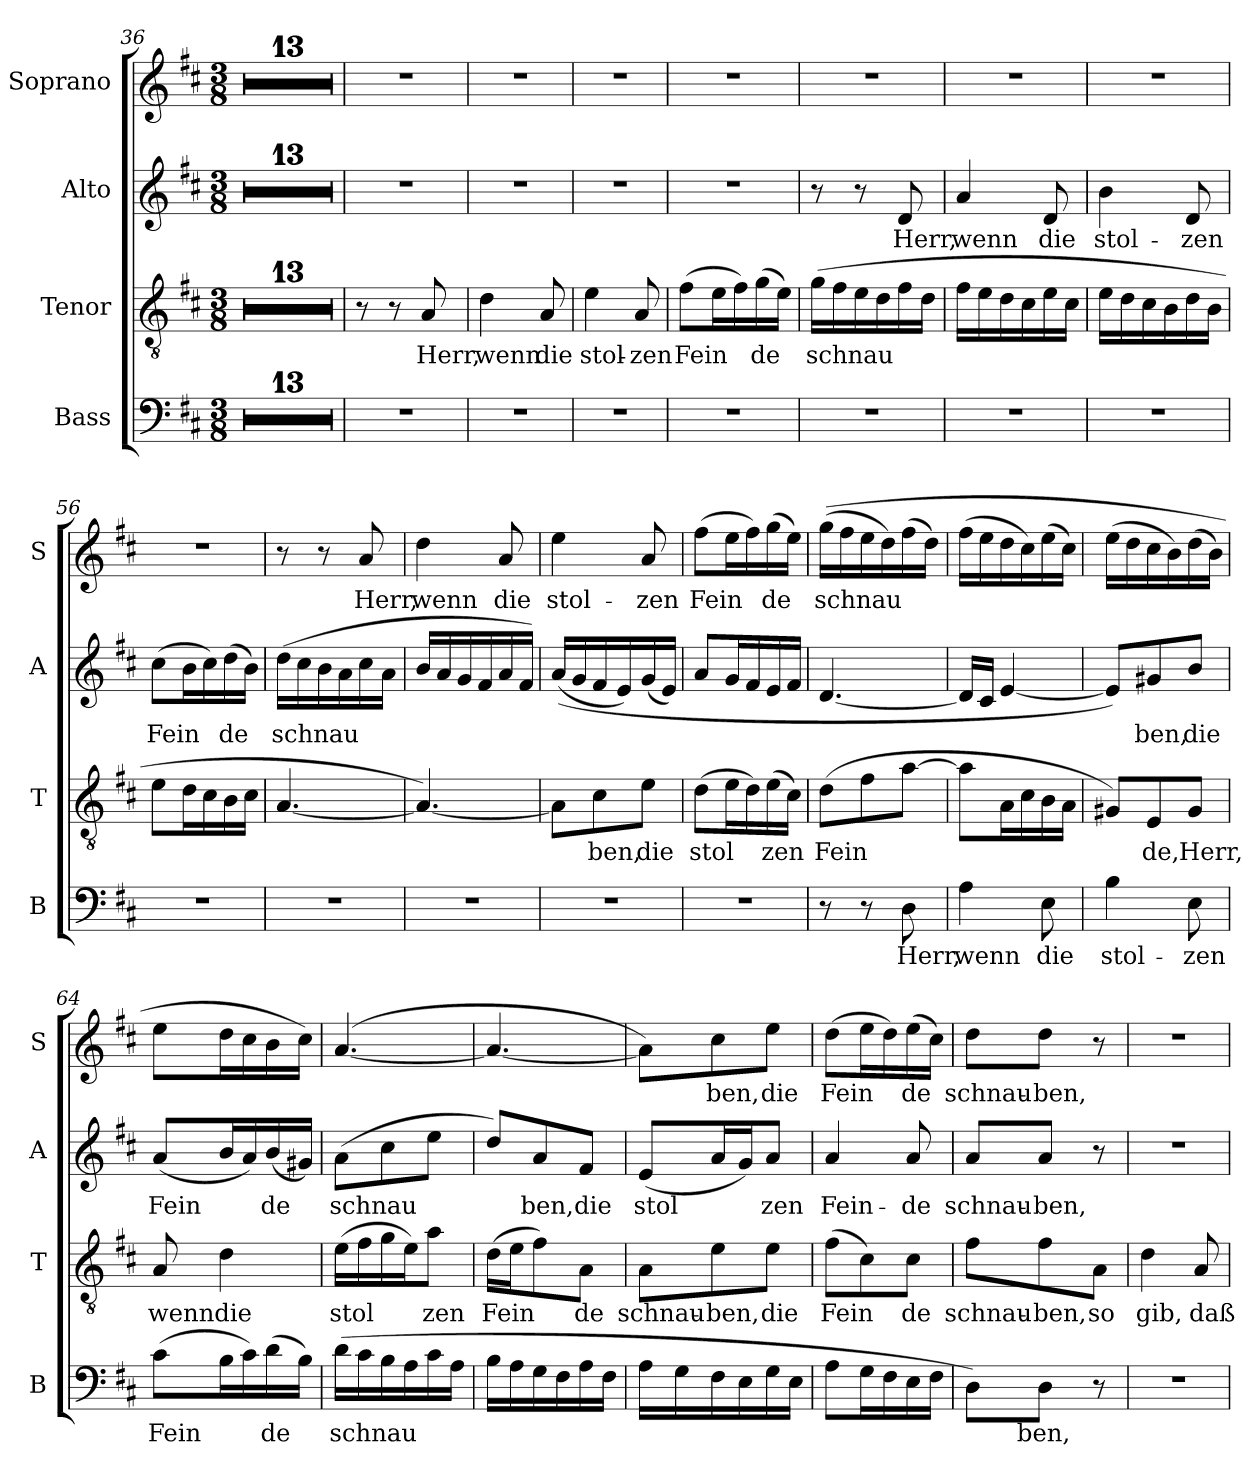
**kern	**text	**kern	**text	**kern	**text	**kern	**text
*part4	*part4	*part3	*part3	*part2	*part2	*part1	*part1
*staff4	*staff4	*staff3	*staff3	*staff2	*staff2	*staff1	*staff1
*I"Bass	*	*I"Tenor	*	*I"Alto	*	*I"Soprano	*
*I'B	*	*I'T	*	*I'A	*	*I'S	*
*clefF4	*	*clefGv2	*	*clefG2	*	*clefG2	*
*k[f#c#]	*	*k[f#c#]	*	*k[f#c#]	*	*k[f#c#]	*
*M3/8	*	*M3/8	*	*M3/8	*	*M3/8	*
=36	=36	=36	=36	=36	=36	=36	=36
4.r	.	4.r	.	4.r	.	4.r	.
=37	=37	=37	=37	=37	=37	=37	=37
4.r	.	4.r	.	4.r	.	4.r	.
=38	=38	=38	=38	=38	=38	=38	=38
4.r	.	4.r	.	4.r	.	4.r	.
!!LO:LB:g=z
=39	=39	=39	=39	=39	=39	=39	=39
4.r	.	4.r	.	4.r	.	4.r	.
=40	=40	=40	=40	=40	=40	=40	=40
4.r	.	4.r	.	4.r	.	4.r	.
=41	=41	=41	=41	=41	=41	=41	=41
4.r	.	4.r	.	4.r	.	4.r	.
=42	=42	=42	=42	=42	=42	=42	=42
4.r	.	4.r	.	4.r	.	4.r	.
=43	=43	=43	=43	=43	=43	=43	=43
4.r	.	4.r	.	4.r	.	4.r	.
=44	=44	=44	=44	=44	=44	=44	=44
4.r	.	4.r	.	4.r	.	4.r	.
=45	=45	=45	=45	=45	=45	=45	=45
4.r	.	4.r	.	4.r	.	4.r	.
=46	=46	=46	=46	=46	=46	=46	=46
4.r	.	4.r	.	4.r	.	4.r	.
=47	=47	=47	=47	=47	=47	=47	=47
4.r	.	4.r	.	4.r	.	4.r	.
=48	=48	=48	=48	=48	=48	=48	=48
4.r	.	4.r	.	4.r	.	4.r	.
=49	=49	=49	=49	=49	=49	=49	=49
4.r	.	8r	.	4.r	.	4.r	.
.	.	8r	.	.	.	.	.
!	!	!	!LO:LY:b	!	!	!	!
.	.	8A/	Herr,	.	.	.	.
=50	=50	=50	=50	=50	=50	=50	=50
!	!	!	!LO:LY:b	!	!	!	!
4.r	.	4d\	wenn	4.r	.	4.r	.
!	!	!	!LO:LY:b	!	!	!	!
.	.	8A/	die	.	.	.	.
!!LO:PB:g=z
=51	=51	=51	=51	=51	=51	=51	=51
!	!	!	!LO:LY:b	!	!	!	!
4.r	.	4e\	stol-	4.r	.	4.r	.
!	!	!	!LO:LY:b	!	!	!	!
.	.	8A/	zen	.	.	.	.
=52	=52	=52	=52	=52	=52	=52	=52
!	!	!	!LO:LY:b	!	!	!	!
4.r	.	(8f#\L	Fein	4.r	.	4.r	.
.	.	16e\L	.	.	.	.	.
.	.	16f#\)	.	.	.	.	.
!	!	!	!LO:LY:b	!	!	!	!
.	.	(16g\	de	.	.	.	.
.	.	16e\JJ)	.	.	.	.	.
!!LO:LB:g=z
=53	=53	=53	=53	=53	=53	=53	=53
!	!	!	!LO:LY:b	!	!	!	!
4.r	.	(16g\LL	schnau	8r	.	4.r	.
.	.	16f#\	.	.	.	.	.
.	.	16e\	.	8r	.	.	.
.	.	16d\	.	.	.	.	.
!	!	!	!	!	!LO:LY:b	!	!
.	.	16f#\	.	8d/	Herr,	.	.
.	.	16d\JJ	.	.	.	.	.
=54	=54	=54	=54	=54	=54	=54	=54
!	!	!	!	!	!LO:LY:b	!	!
4.r	.	16f#\LL	.	4a/	wenn	4.r	.
.	.	16e\	.	.	.	.	.
.	.	16d\	.	.	.	.	.
.	.	16c#\	.	.	.	.	.
!	!	!	!	!	!LO:LY:b	!	!
.	.	16e\	.	8d/	die	.	.
.	.	16c#\JJ	.	.	.	.	.
=55	=55	=55	=55	=55	=55	=55	=55
!	!	!	!	!	!LO:LY:b	!	!
4.r	.	16e\LL	.	4b\	stol-	4.r	.
.	.	16d\	.	.	.	.	.
.	.	16c#\	.	.	.	.	.
.	.	16B\	.	.	.	.	.
!	!	!	!	!	!LO:LY:b	!	!
.	.	16d\	.	8d/	zen	.	.
.	.	16B\JJ	.	.	.	.	.
=56	=56	=56	=56	=56	=56	=56	=56
!	!	!	!	!	!LO:LY:b	!	!
4.r	.	8e\L	.	(8cc#\L	Fein	4.r	.
.	.	16d\L	.	16b\L	.	.	.
.	.	16c#\	.	16cc#\)	.	.	.
!	!	!	!	!	!LO:LY:b	!	!
.	.	16B\	.	(16dd\	de	.	.
.	.	16c#\JJ	.	16b\JJ)	.	.	.
!!LO:LB:g=z
=57	=57	=57	=57	=57	=57	=57	=57
!	!	!	!	!	!LO:LY:b	!	!
4.r	.	[4.A/	.	(16dd\LL	schnau	8r	.
.	.	.	.	16cc#\	.	.	.
.	.	.	.	16b\	.	8r	.
.	.	.	.	16a\	.	.	.
!	!	!	!	!	!	!	!LO:LY:b
.	.	.	.	16cc#\	.	8a/	Herr,
.	.	.	.	16a\JJ	.	.	.
=58	=58	=58	=58	=58	=58	=58	=58
!	!	!	!	!	!	!	!LO:LY:b
4.r	.	4.A/_)	.	16b/LL	.	4dd\	wenn
.	.	.	.	16a/	.	.	.
.	.	.	.	16g/	.	.	.
.	.	.	.	16f#/	.	.	.
!	!	!	!	!	!	!	!LO:LY:b
.	.	.	.	16a/	.	8a/	die
.	.	.	.	16f#/JJ)	.	.	.
!!LO:LB:g=z
=59	=59	=59	=59	=59	=59	=59	=59
!	!	!	!LO:LY:b	!	!	!	!LO:LY:b
4.r	.	8A\L]	_-	((16a/LL	.	4ee\	stol-
.	.	.	.	16g/	.	.	.
!	!	!	!LO:LY:b	!	!	!	!
.	.	8c#\	ben,	16f#/	.	.	.
.	.	.	.	16e/)	.	.	.
!	!	!	!LO:LY:b	!	!	!	!LO:LY:b
.	.	8e\J	die	(16g/	.	8a/	zen
.	.	.	.	16e/JJ)	.	.	.
=60	=60	=60	=60	=60	=60	=60	=60
!	!	!	!LO:LY:b	!	!	!	!LO:LY:b
4.r	.	(8d\L	stol	8a/L	.	(8ff#\L	Fein
.	.	16e\L	.	16g/L	.	16ee\L	.
.	.	16d\)	.	16f#/	.	16ff#\)	.
!	!	!	!LO:LY:b	!	!	!	!LO:LY:b
.	.	(16e\	zen	16e/	.	(16gg\	de
.	.	16c#\JJ)	.	16f#/JJ	.	16ee\JJ)	.
=61	=61	=61	=61	=61	=61	=61	=61
!	!	!	!LO:LY:b	!	!	!	!LO:LY:b
8r	.	(8d\L	Fein	[4.d/	.	((16gg\LL	schnau
.	.	.	.	.	.	16ff#\	.
8r	.	8f#\	.	.	.	16ee\	.
.	.	.	.	.	.	16dd\)	.
!	!LO:LY:b	!	!	!	!	!	!
8D\	Herr,	[8a\J	.	.	.	(16ff#\	.
.	.	.	.	.	.	16dd\JJ)	.
=62	=62	=62	=62	=62	=62	=62	=62
!	!LO:LY:b	!	!	!	!	!	!
4A\	wenn	8a\L]	.	16d/LL]	.	(16ff#\LL	.
.	.	.	.	16c#/JJ	.	16ee\	.
.	.	16A\L	.	[4e/	.	16dd\	.
.	.	16c#\	.	.	.	16cc#\)	.
!	!LO:LY:b	!	!	!	!	!	!
8E\	die	16B\	.	.	.	(16ee\	.
.	.	16A\JJ	.	.	.	16cc#\JJ)	.
!!LO:PB:g=z
=63	=63	=63	=63	=63	=63	=63	=63
!	!LO:LY:b	!	!	!	!	!	!
4B\	stol-	8G#X/L)	.	8e/L])	.	(16ee\LL	.
.	.	.	.	.	.	16dd\	.
!	!	!	!LO:LY:b	!	!LO:LY:b	!	!
.	.	8E/	de,	8g#X/	ben,	16cc#\	.
.	.	.	.	.	.	16b\)	.
!	!LO:LY:b	!	!LO:LY:b	!	!LO:LY:b	!	!
8E\	zen	8G#/J	Herr,	8b/J	die	(16dd\	.
.	.	.	.	.	.	16b\JJ)	.
=64	=64	=64	=64	=64	=64	=64	=64
!	!LO:LY:b	!	!LO:LY:b	!	!LO:LY:b	!	!
(8c#\L	Fein	8A/	wenn	(8a/L	Fein	8ee\L	.
!	!	!	!LO:LY:b	!	!	!	!
16B\L	.	4d\	die	16b/L	.	16dd\L	.
16c#\)	.	.	.	16a/)	.	16cc#\	.
!	!LO:LY:b	!	!	!	!LO:LY:b	!	!
(16d\	de	.	.	(16b/	de	16b\	.
16B\JJ)	.	.	.	16g#X/JJ)	.	16cc#\JJ)	.
!!LO:LB:g=z
=65	=65	=65	=65	=65	=65	=65	=65
!	!LO:LY:b	!	!LO:LY:b	!	!LO:LY:b	!	!
(16d\LL	schnau	(16e\LL	stol	(8a\L	schnau	([4.a/	.
16c#\	.	16f#\	.	.	.	.	.
16B\	.	16g\	.	8cc#\	.	.	.
16A\	.	16e\J)	.	.	.	.	.
!	!	!	!LO:LY:b	!	!	!	!
16c#\	.	8a\J	zen	8ee\J	.	.	.
16A\JJ	.	.	.	.	.	.	.
=66	=66	=66	=66	=66	=66	=66	=66
!	!	!	!LO:LY:b	!	!	!	!
16B\LL	.	(16d\LL	Fein	8dd/L)	.	4.a/_	.
16A\	.	16e\J	.	.	.	.	.
!	!	!	!	!	!LO:LY:b	!	!
16G\	.	8f#\)	.	8a/	ben,	.	.
16F#\	.	.	.	.	.	.	.
!	!	!	!LO:LY:b	!	!LO:LY:b	!	!
16A\	.	8A\J	de	8f#/J	die	.	.
16F#\JJ	.	.	.	.	.	.	.
=67	=67	=67	=67	=67	=67	=67	=67
!	!	!	!LO:LY:b	!	!LO:LY:b	!	!
16A\LL	.	8A\L	schnau-	(8e/L	stol	8a\L])	.
16G\	.	.	.	.	.	.	.
!	!	!	!LO:LY:b	!	!	!	!LO:LY:b
16F#\	.	8e\	ben,	16a/L	.	8cc#\	ben,
16E\	.	.	.	16g/J)	.	.	.
!	!	!	!LO:LY:b	!	!LO:LY:b	!	!LO:LY:b
16G\	.	8e\J	die	8a/J	zen	8ee\J	die
16E\JJ	.	.	.	.	.	.	.
=68	=68	=68	=68	=68	=68	=68	=68
!	!	!	!LO:LY:b	!	!LO:LY:b	!	!LO:LY:b
8A\L	.	(8f#\L	Fein	4a/	Fein-	(8dd\L	Fein
16G\L	.	8c#\)	.	.	.	16ee\L	.
16F#\	.	.	.	.	.	16dd\)	.
!	!	!	!LO:LY:b	!	!LO:LY:b	!	!LO:LY:b
16E\	.	8c#\J	de	8a/	de	(16ee\	de
16F#\JJ	.	.	.	.	.	16cc#\JJ)	.
=69	=69	=69	=69	=69	=69	=69	=69
!	!	!	!LO:LY:b	!	!LO:LY:b	!	!LO:LY:b
8D\L)	.	8f#\L	schnau-	8a/L	schnau-	8dd\L	schnau-
!	!LO:LY:b	!	!LO:LY:b	!	!LO:LY:b	!	!LO:LY:b
8D\J	ben,	8f#\	ben,	8a/J	ben,	8dd\J	ben,
!	!	!	!LO:LY:b	!	!	!	!
8r	.	8A\J	so	8r	.	8r	.
!!LO:LB:g=z
=70	=70	=70	=70	=70	=70	=70	=70
!	!	!	!LO:LY:b	!	!	!	!
4.r	.	4d\	gib,	4.r	.	4.r	.
!	!	!	!LO:LY:b	!	!	!	!
.	.	8A/	daß	.	.	.	.
=	=	=	=	=	=	=	=
*-	*-	*-	*-	*-	*-	*-	*-
